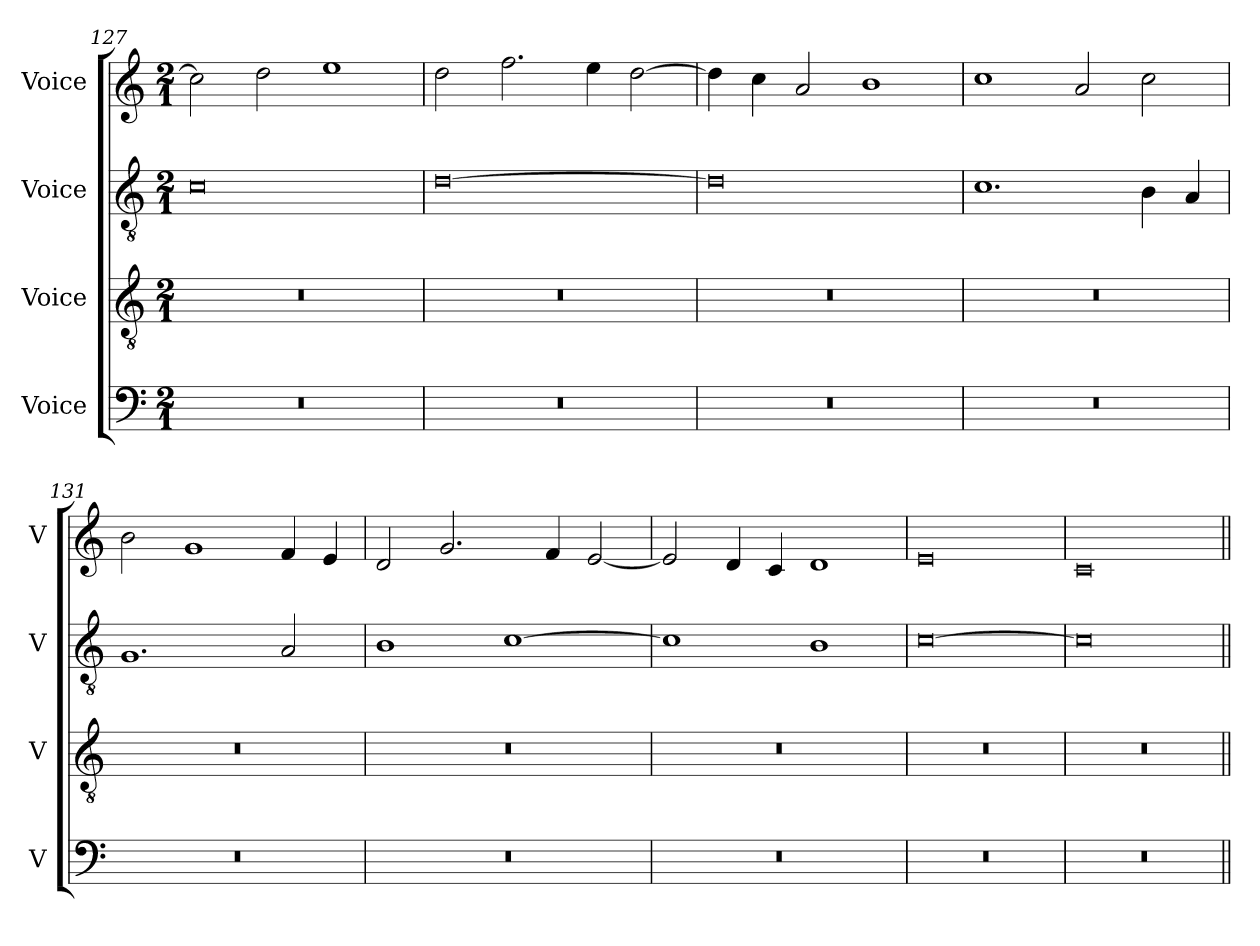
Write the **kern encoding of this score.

**kern	**kern	**kern	**kern
*part4	*part3	*part2	*part1
*staff4	*staff3	*staff2	*staff1
*I"Voice	*I"Voice	*I"Voice	*I"Voice
*I'V	*I'V	*I'V	*I'V
!!LO:PB:g=z
*clefF4	*clefGv2	*clefGv2	*clefG2
*k[]	*k[]	*k[]	*k[]
*M2/1	*M2/1	*M2/1	*M2/1
=127	=127	=127	=127
0r	0r	0c	2cc\]
.	.	.	2dd\
.	.	.	1ee
=128	=128	=128	=128
0r	0r	[0d	2dd\
.	.	.	2.ff\
.	.	.	4ee\
.	.	.	[2dd\
=129	=129	=129	=129
0r	0r	0d]	4dd\]
.	.	.	4cc\
.	.	.	2a/
.	.	.	1b
=130	=130	=130	=130
0r	0r	1.c	1cc
.	.	.	2a/
.	.	4B\	2cc\
.	.	4A/	.
!!LO:LB:g=z
=131	=131	=131	=131
0r	0r	1.G	2b\
.	.	.	1g
.	.	2A/	4f/
.	.	.	4e/
=132	=132	=132	=132
0r	0r	1B	2d/
.	.	.	2.g/
.	.	[1c	.
.	.	.	4f/
.	.	.	[2e/
=133	=133	=133	=133
0r	0r	1c]	2e/]
.	.	.	4d/
.	.	.	4c/
.	.	1B	1d
=134	=134	=134	=134
0r	0r	[0c	0e
=135	=135	=135	=135
0r	0r	0c]	0c
=||	=||	=||	=||
*-	*-	*-	*-
